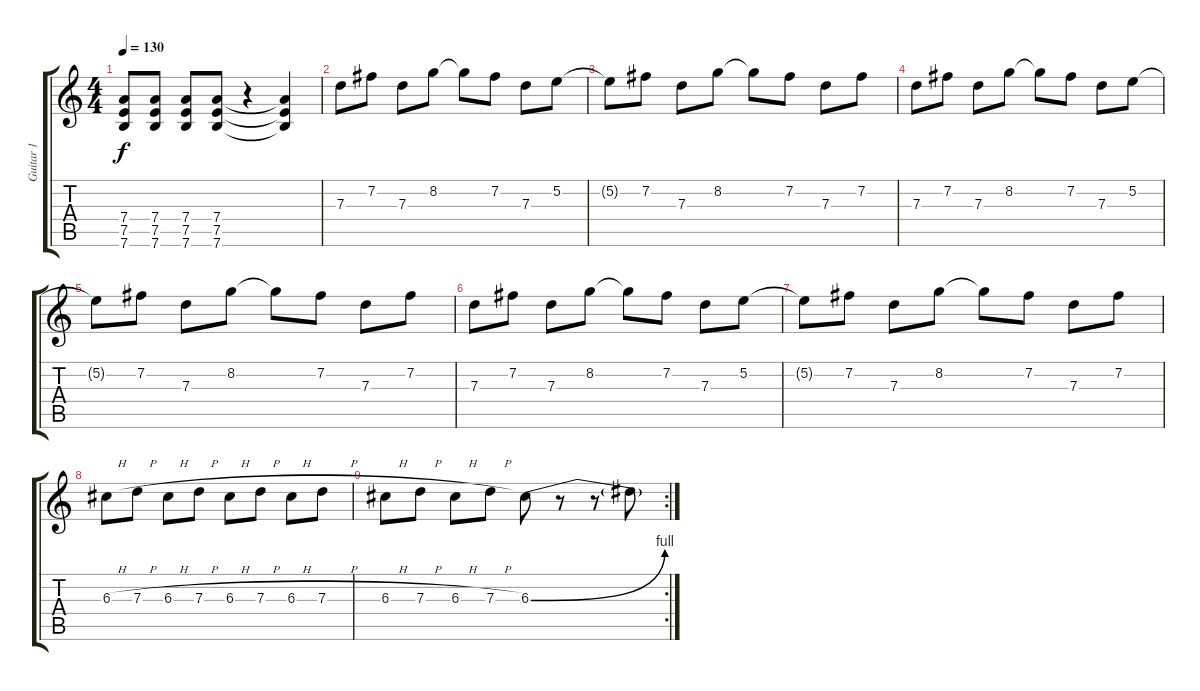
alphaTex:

\track ("Guitar 1" "Guitar 1") {instrument electricguitarclean}
\staff {score tabs}
\tuning (E4 B3 G3 D3 A2 E2) {hide}
\ts (4 4)
\tempo 130
\clef g2
\ks c
(7.4 7.5 7.6).8{dy f} (7.4 7.5 7.6).8 (7.4 7.5 7.6).8 (7.4 7.5 7.6).8 r.4 (7.4{t} 7.5{t} 7.6{t}).4 |
7.3.8 7.2.8 7.3.8 8.2.8 8.2{t}.8 7.2.8 7.3.8 5.2.8 |
5.2{t}.8 7.2.8 7.3.8 8.2.8 8.2{t}.8 7.2.8 7.3.8 7.2.8 |
7.3.8 7.2.8 7.3.8 8.2.8 8.2{t}.8 7.2.8 7.3.8 5.2.8 |
5.2{t}.8 7.2.8 7.3.8 8.2.8 8.2{t}.8 7.2.8 7.3.8 7.2.8 |
7.3.8 7.2.8 7.3.8 8.2.8 8.2{t}.8 7.2.8 7.3.8 5.2.8 |
5.2{t}.8 7.2.8 7.3.8 8.2.8 8.2{t}.8 7.2.8 7.3.8 7.2.8 |
6.3{h}.8 7.3{h}.8 6.3{h}.8 7.3{h}.8 6.3{h}.8 7.3{h}.8 6.3{h}.8 7.3{h}.8 |
\rc 2
6.3{h}.8 7.3{h}.8 6.3{h}.8 7.3{h}.8 6.3{be (bend 0 0 60 4)}.8 r.8 r.8 6.3{t}.8
